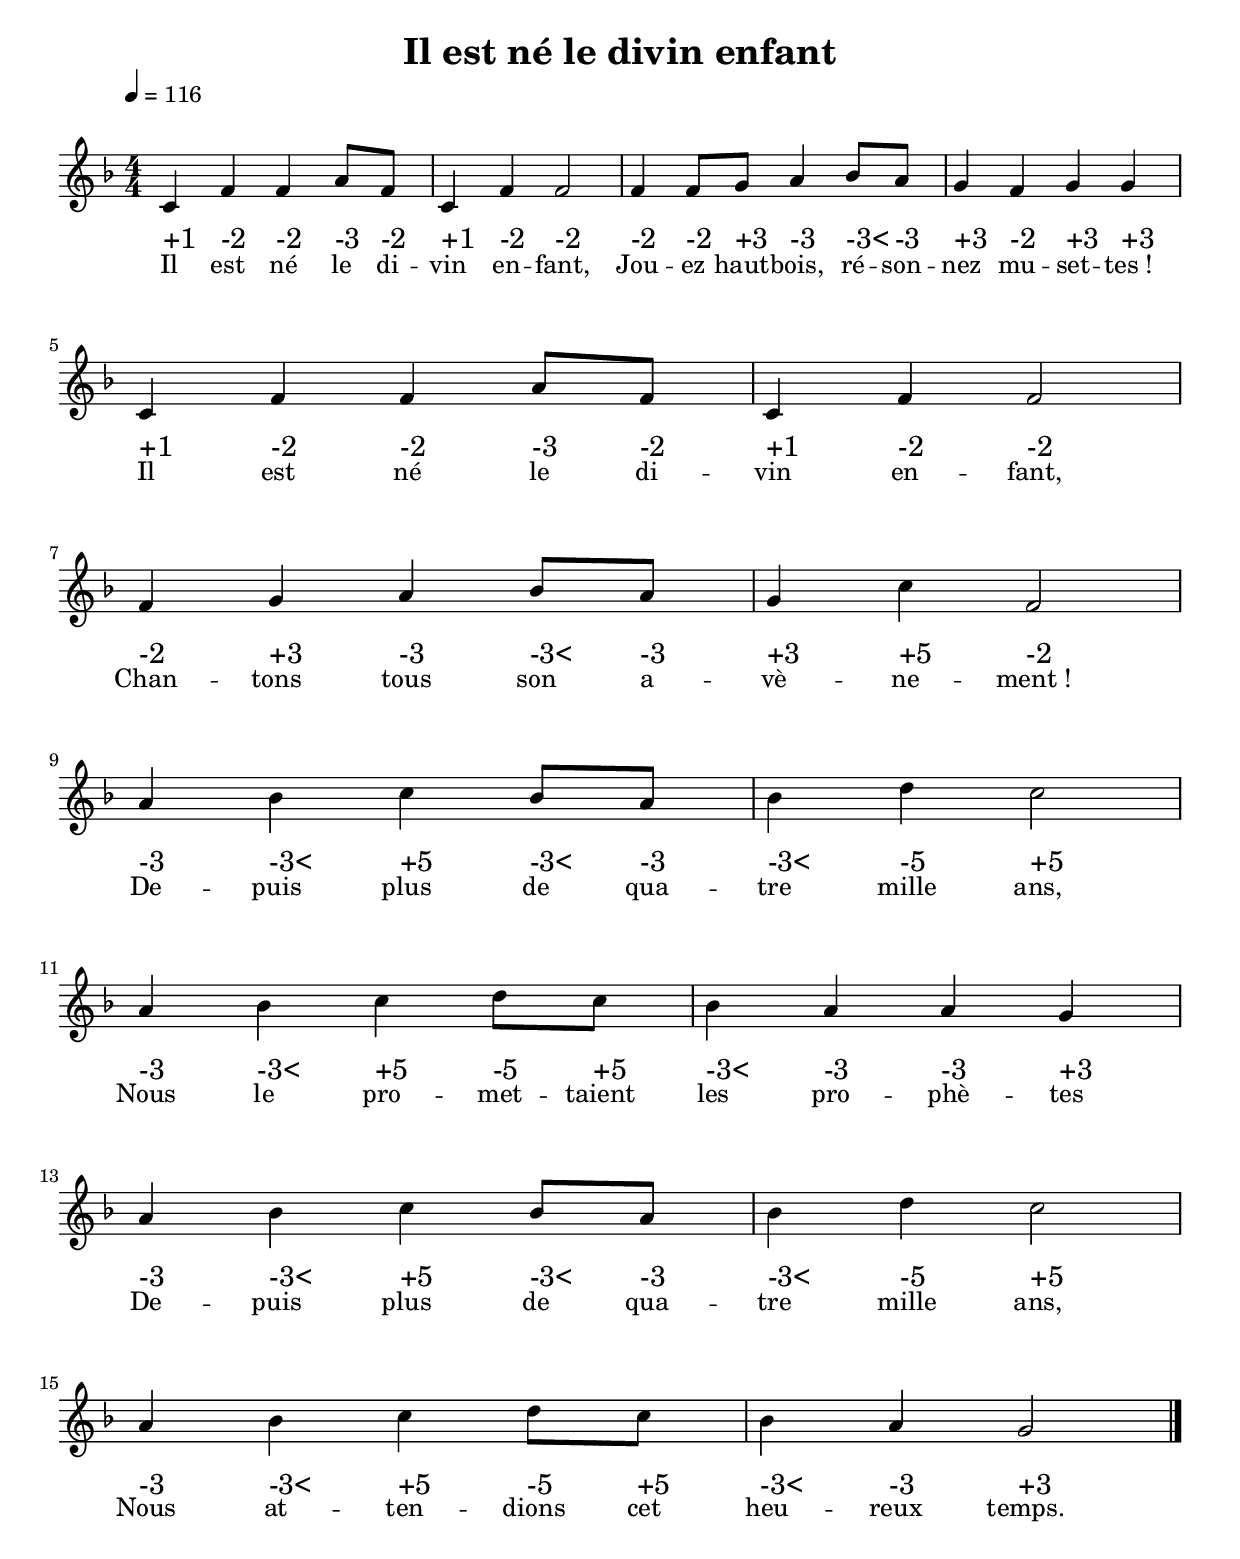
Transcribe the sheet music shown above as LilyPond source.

\version "2.24.3"

\header {
  title = "Il est né le divin enfant"
  %instrument = "Harmonica en C"
  %composer = "Anonyme"
  %date = ""
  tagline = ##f
}

% Source: https://www.partitions-domaine-public.fr/pdf/533/noel-il-est-ne-le-divin-enfant.html

%{
A small file to help when scoring notation for harmonicas.

This file relies heavily on work presented by Bradford Powell in
the following thread;

http://osdir.com/ml/lilypond-user-gnu/2010-04/msg00250.html
%}

\version "2.24.0"

flutter = #(define-event-function (parser location) ()
  #{ :32 #}
)

shake = #(define-event-function (parser location) ()
  #{ :32 #}
)


pull = {
   \once \override Staff.NoteHead.style = #'slash
  }

quartertone =
#(let ((m (make-articulation 'stopped)))
   (set! (ly:music-property m 'tweaks)
      (acons 'font-size 2 (ly:music-property m 'tweaks)))
   m)
slap =
#(let ((m (make-articulation 'flageolet)))
   (set! (ly:music-property m 'tweaks)
      (acons 'font-size -3 (ly:music-property m 'tweaks)))
   m)

dip =
#(let ((m (make-articulation 'upbow)))
   (set! (ly:music-property m 'tweaks)
      (acons 'font-size -3 (ly:music-property m 'tweaks)))
   m)

#(define (NoteEvent? music)
   (equal? (ly:music-property music 'name) 'NoteEvent))

#(define* (blow hole #:optional (bends 0))
  (case bends
    ((0) (markup (#:concat ("+" hole))))
    ((1) (markup (#:concat ("+" hole "'"))))
    ((2) (markup (#:concat ("+" hole "''"))))
    (else (markup "B"))))

#(define* (draw hole #:optional (bends 0))
  (case bends
    ((0) (markup (#:concat ("-" hole))))
    ((1) (markup (#:concat ("-" hole "'"))))
    ((2) (markup (#:concat ("-" hole "''"))))
    ((3) (markup (#:concat ("-" hole "'''"))))
    (else (markup "D"))))

#(define (overblow hole)
   (markup (#:concat ("+" hole "o"))))

#(define (overdraw hole)
   (markup (#:concat ("-" hole "o"))))

#(define (slide hole)
   (markup (#:concat (hole "<"))))

#(define (low-register hole)
   (markup (#:concat (hole "°"))))

%{ Changed by slist:
((7) (draw "2"))
((7) (blow "3"))
%}

#(define (get-diatonic-c-ritcher-tab NoteEvent)
   (case (ly:pitch-semitones (ly:music-property NoteEvent 'pitch))
    ((0) (blow "1"))
    ((1) (draw "1" 1))
    ((2) (draw "1"))
    ((3) (overblow "1"))
    ((4) (blow "2"))
    ((5) (draw "2" 2))
    ((6) (draw "2" 1))
    ((7) (draw "2")) ; can be (draw "2") or (blow "3")
    ((8) (draw "3" 3))
    ((9) (draw "3" 2))
    ((10) (draw "3" 1))
    ((11) (draw "3"))
    ((12) (blow "4"))
    ((13) (draw "4" 1))
    ((14) (draw "4"))
    ((15) (overblow "4"))
    ((16) (blow "5"))
    ((17) (draw "5"))
    ((18) (overblow "5"))
    ((19) (blow "6"))
    ((20) (draw "6" 1))
    ((21) (draw "6"))
    ((22) (overblow "6"))
    ((23) (draw "7"))
    ((24) (blow "7"))
    ((25) (overdraw "7"))
    ((26) (draw "8"))
    ((27) (blow "8" 1))
    ((28) (blow "8"))
    ((29) (draw "9"))
    ((30) (blow "9" 1))
    ((31) (blow "9"))
    ((32) (overdraw "9"))
    ((33) (draw "10"))
    ((34) (blow "10" 2))
    ((35) (blow "10" 1))
    ((36) (blow "10"))
    (else (markup "X"))))

#(define (get-chromatic-c-solo-tab NoteEvent)
   (case (ly:pitch-semitones (ly:music-property NoteEvent 'pitch))
    ((-12) (blow (low-register "1")))          
    ((-11) (blow (slide (low-register "1"))))  
    ((-10) (draw (low-register "1")))          
    ((-9) (draw (slide (low-register "1"))))   
    ((-8) (blow (low-register "2")))           
    ((-7) (draw (low-register "2")))           
    ((-6) (draw (slide (low-register "2"))))   
    ((-5) (blow (low-register "3")))           
    ((-4) (blow (slide (low-register "3"))))   
    ((-3) (draw (low-register "3")))           
    ((-2) (draw (slide (low-register "3"))))   
    ((-1) (draw (low-register "4")))           
    
    ((0) (blow "1"))           
    ((1) (slide (blow "1")))   
    ((2) (draw "1"))           
    ((3) (slide (draw "1")))    
    ((4) (blow "2"))           
    ((5) (draw "2"))           
    ((6) (slide (draw "2")))   
    ((7) (blow "3"))           
    ((8) (slide (blow "3")))   
    ((9) (draw "3"))           
    ((10) (slide (draw "3")))  
    ((11) (draw "4"))          
    
    ((12) (blow "5"))          
    ((13) (slide (blow "5")))   
    ((14) (draw "5"))           
    ((15) (slide (draw "5")) )   
    ((16) (blow "6"))           
    ((17) (draw "6"))           
    ((18) (slide (draw "6")))   
    ((19) (blow "7"))           
    ((20) (slide (blow "7")))   
    ((21) (draw "7"))           
    ((22) (slide (draw "7")))  
    ((23) (draw "8"))          
    
    ((24) (blow "9"))           
    ((25) (slide (blow "9")))    
    ((26) (draw "9"))            
    ((27) (slide (draw "9")))   
    ((28) (blow "10"))           
    ((29) (draw "10"))           
    ((30) (slide (draw "10")))   
    ((31) (blow "11"))           
    ((32) (slide (blow "11")))   
    ((33) (draw "11"))           
    ((34) (slide (draw "11")))  
    ((35) (draw "12"))          
    
    ((36) (blow "12"))          
    ((37) (slide (blow "12")))  
    ((38) (slide (draw "12")))  
    (else (markup "X"))))

#(define (make-textscript dir txt)
   (make-music 'TextScriptEvent
               'direction dir
               'text txt))

%{ old version:
#(define (old-make-tab-number NoteEvent tuning)
   (make-textscript
     DOWN
     (case tuning
       ((diatonic-c-ritcher) (get-diatonic-c-ritcher-tab NoteEvent))
       ((chromatic-c-solo) (get-chromatic-c-solo-tab NoteEvent))
       (else (diatonic-c-ritcher) (get-diatonic-c-ritcher-tab NoteEvent)))))

 Changed by slist:
New version for multiple notes

#(define (make-tab-number music tuning)
  (if (NoteEvent? music)
      (get-diatonic-c-ritcher-tab music)
      ;; Si c’est un accord ou un ensemble de notes
      (markup
        (#:column
          (map (lambda (m)
                 (if (NoteEvent? m)
                     (get-diatonic-c-ritcher-tab m)
                     empty-markup))
               (ly:music-property music 'elements))))))
%}

#(define (make-tab-number music tuning)
  (let ((tab-markup
         (case tuning
           ((diatonic-c-ritcher) (get-diatonic-c-ritcher-tab music))
           ((chromatic-c-solo) (get-chromatic-c-solo-tab music))
           (else (get-diatonic-c-ritcher-tab music)))))
    (make-textscript DOWN tab-markup)))

#(define (make-tab-numbers EventChord tuning)
   (let ((elts (ly:music-property EventChord 'elements)))
     (map (lambda (note) (make-tab-number note tuning)) (filter NoteEvent? elts))))

%{
#(define (make-tab-numbers EventChord tuning)
   (let ((elts (ly:music-property EventChord 'elements)))
     (map make-tab-number (filter NoteEvent? elts))))

 Changed by slist:
New version for multiple notes
%}

%{ Wrong proposed by Gemini:
#(define (make-tab-numbers EventChord #:optional (tuning 'ignored))
   (let ((elts (ly:music-property EventChord 'elements)))
     (map make-tab-number (filter NoteEvent? elts))))
%}

#(define (append-property! music property element)
     (set! (ly:music-property music property)
                (append! (ly:music-property music property)
		                    (list element)))
				         music)

#(define* (add-diatonic-c-ritcher-tabs m)
   (cond ((music-is-of-type? m 'event-chord)
       (set! (ly:music-property m 'elements)
             (append (ly:music-property m 'elements)
                     (reverse (make-tab-numbers m 'diatonic-c-ritcher)))))
         ((music-is-of-type? m 'note-event)
       (set! (ly:music-property m 'articulations)
             (append (ly:music-property m 'articulations)
                     (list (make-tab-number m 'diatonic-c-ritcher)))))
	(else #f)
    )
    m)

#(define* (add-chromatic-c-solo-tabs m)
   (cond ((music-is-of-type? m 'event-chord)
       (set! (ly:music-property m 'elements)
             (append (ly:music-property m 'elements)
                     (reverse (make-tab-numbers m 'chromatic-c-solo)))))
         ((music-is-of-type? m 'note-event)
       (set! (ly:music-property m 'articulations)
             (append (ly:music-property m 'articulations)
                     (list (make-tab-number m 'chromatic-c-solo)))))
	(else #f)
    )
    m)

diatonicHarmonicaTab =
#(define-music-function
  (parser location music)
  (ly:music?)
  (music-map add-diatonic-c-ritcher-tabs music))

chromaticHarmonicaTab =
#(define-music-function
  (parser location music)
  (ly:music?)
  (music-map add-chromatic-c-solo-tabs music))

\version "2.24.0"

\layout {
  #(layout-set-staff-size 20)

  \context { \Score
             \override MetronomeMark.padding = #5
             \override SpacingSpanner.base-shortest-duration = #(ly:make-moment 1/128)
             \override TextScript.font-size = #2
             \override TextScript.padding = #3 % Was 5, modified by slist
             %\omit "Page_number_engraver" % added by slist
             %\override paper.print-page-number = #
  }
  \context { \Staff
             \override TimeSignature.style = #'numbered
             \override StringNumber.transparent = ##t
             %      \remove "Page_number_engraver" % added by slist
  }
  \context { \TabStaff
             \override TimeSignature.style = #'numbered
             \override Stem.transparent = ##t
             \override Flag.transparent = ##t
             \override Beam.transparent = ##t
  }
  \context { \TabVoice
             \override Tie.stencil = ##f
  }
  \context { \StaffGroup
             \consists "Instrument_name_engraver"
  }
}


%{ test ChatGPT
#(define (my-print-page-number page-number total-pages)
  (markup
    #:column (
      #:center-column (
        (string-append "Page " (number->string page-number) " of " (number->string total-pages))
      )
    )
  )
)

\paper {
  print-page-number = ##t
  oddFooterMarkup = \markup \fill-line {
    \null
    \on-the-fly #print-page-number-check-first-page #my-print-page-number
  }
  evenFooterMarkup = \oddFooterMarkup
}
%}

\paper {
  system-system-spacing.minimum-distance = #20
  indent = 0\mm
}



%{ Changed by slist
             \override TextScript.font-size = #-2
}
%}


Morceau = {
  \time 4/4
  \tempo 4 = 116

  %\clef "treble_8" % "treble^8" "treble_8"
  \key f \major  % Définit l'armure avec si♭
  %\key d \major % Tonalité de Ré majeur (fa♯, do♯)
  %\key g \major % Tonalité de Sol majeur (fa♯)
  
  c4 f f a8 f | c4 f f2 | f4 f8 g a4 bes8 a | g4 f g g |
  \break
  c,4 f f a8 f | c4 f f2 |
  \break
  f4 g a bes8 a | g4 c f,2 |
  \break
  a4 bes c bes8 a | bes4 d c2 |
  \break
  a4 bes c d8 c | bes4 a a g |
  \break
  a4 bes c bes8 a | bes4 d c2 |
  \break
  a4 bes c d8 c | bes4 a g2
  \bar "|."
}
\addlyrics {
  Il est né le di -- vin en -- fant, Jou -- ez haut -- bois, ré -- son -- nez mu -- set -- "tes !"
  Il est né le di -- vin en -- fant, Chan -- tons tous son a -- vè -- ne -- "ment !"
  De -- puis plus de qua -- tre mille ans, Nous le pro -- met -- taient les pro -- phè -- tes 
  De -- puis plus de qua -- tre mille ans, Nous at -- ten -- dions cet heu -- reux temps.
  
}

%{
1. Depuis plus de quatre mille ans,
Nous le promettaient les prophètes
Depuis plus de quatre mille ans,
Nous attendions cet heureux temps.

2. Ah ! Qu'il est beau, qu'il est charmant !
Ah ! Que ses grâces sont parfaites !
Ah ! Qu'il est beau, qu'il est charmant !
Qu'il est doux ce divin enfant !

3. Une étable est son logement
Un peu de paille est sa couchette,
Une étable est son logement
Pour un dieu quel abaissement !

4. Partez, grands rois de l'Orient !
Venez vous unir à nos fêtes
Partez, grands rois de l'Orient !
Venez adorer cet enfant !

5. Il veut nos coeurs, il les attend :
Il est là pour faire leur conquête
Il veut nos coeurs, il les attend :
Donnons-les lui donc promptement !

6. Oh Jésus ! Oh Roi tout-puissant
Tout petit enfant que vous êtes,
Oh Jésus ! Oh Roi tout-puissant,
Régnez sur nous entièrement !

\markup {
  \column {
    \vspace #4
    \fontsize #4 "Harmonica diatonique"
    \vspace #4
  }
}


\diatonicHarmonicaTab \relative c' {
  \Morceau
}

\pageBreak



\markup {
  \column {
    \vspace #4
    \fontsize #4 "Harmonica chromatique"
    \vspace #4
  }
}
%}

\chromaticHarmonicaTab \relative c' {
  \Morceau
}

\score {
  \new Staff {
    \set Staff.midiInstrument = #"harmonica"
    \chromaticHarmonicaTab \relative c' {
      \Morceau
    }
  }
  \midi {
    \tempo 4 = 116
  }
}
